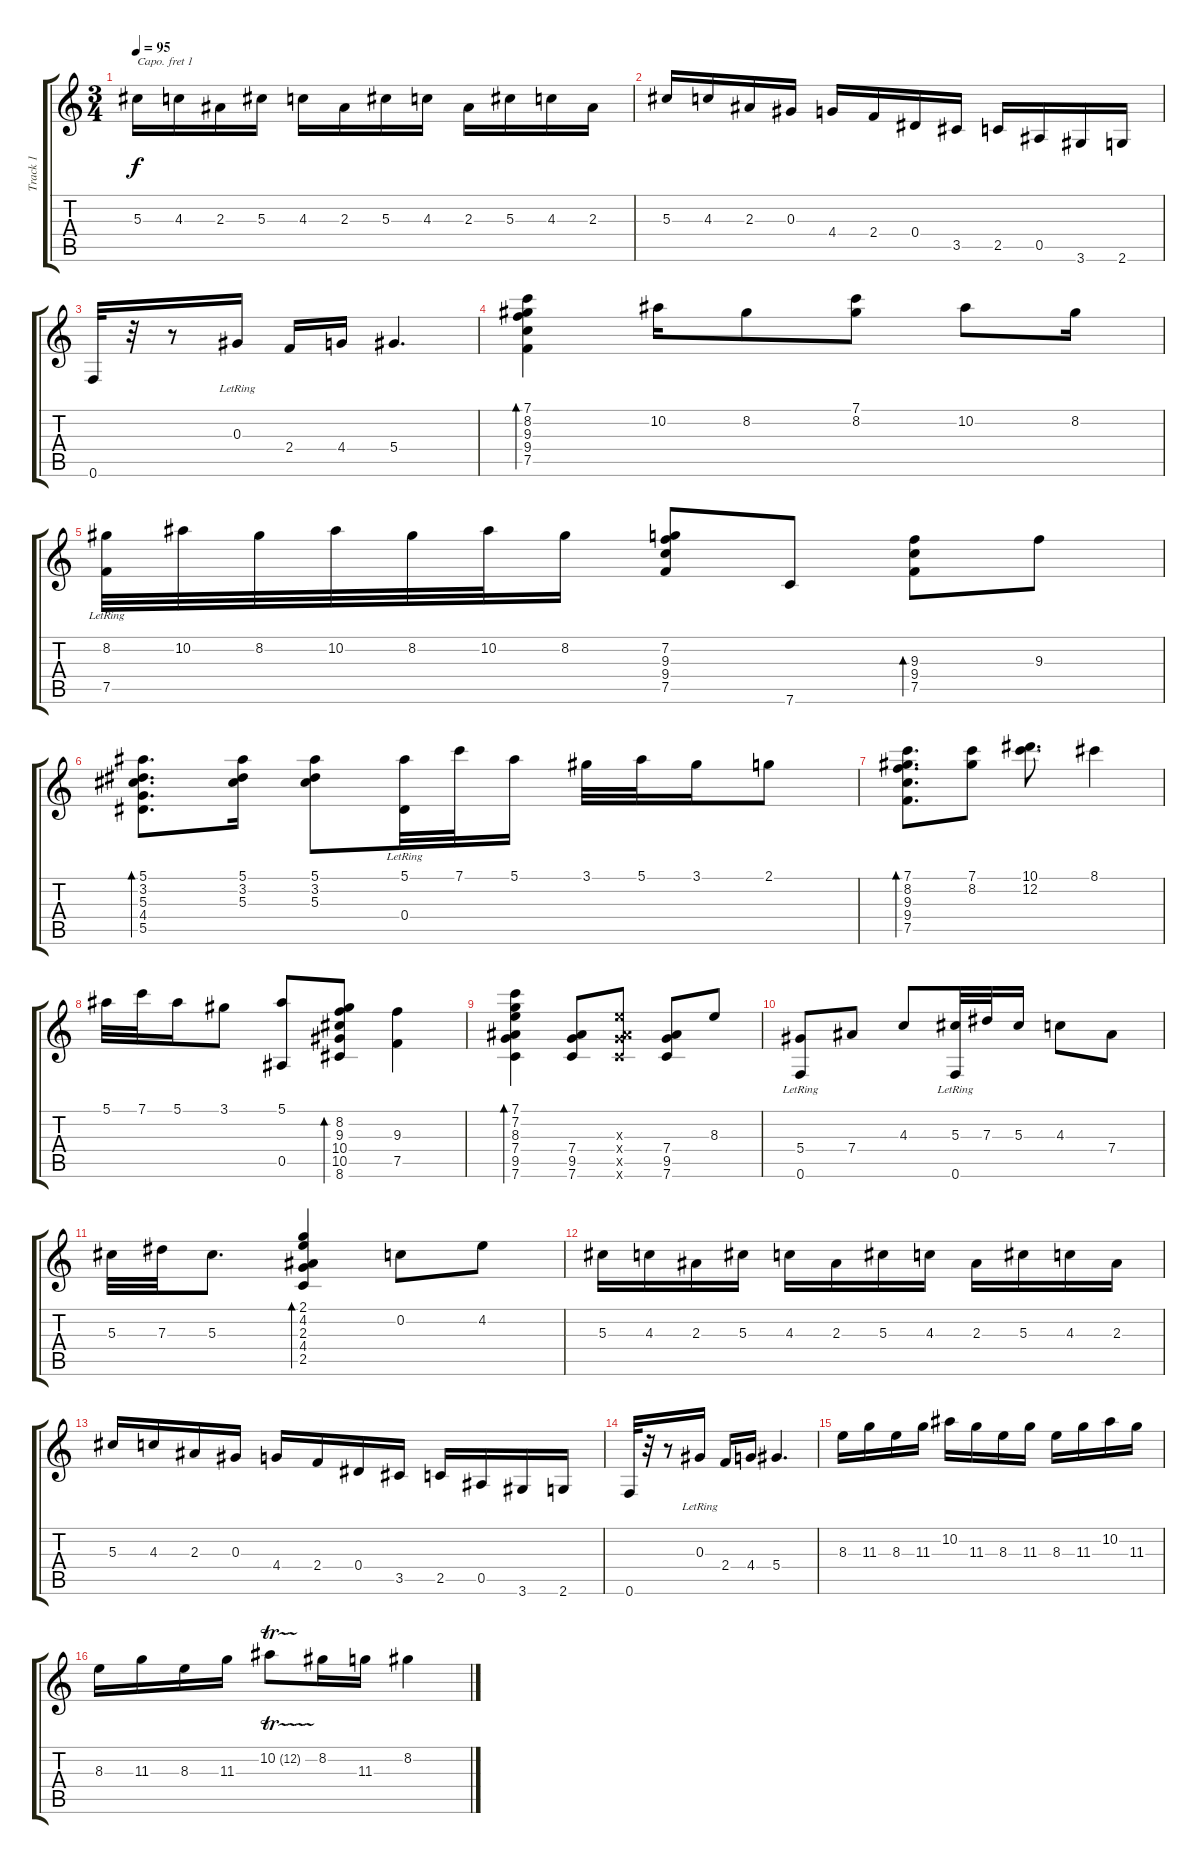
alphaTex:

\track ("Track 1" "Track 1") {instrument acousticguitarnylon}
\staff {score tabs}
\capo 1
\tuning (E4 B3 G3 D3 A2 E2) {hide}
\ts (3 4)
\tempo 95
\clef g2
\ks c
5.3.16{dy f} 4.3.16 2.3.16 5.3.16 4.3.16 2.3.16 5.3.16 4.3.16 2.3.16 5.3.16 4.3.16 2.3.16 |
5.3.16 4.3.16 2.3.16 0.3.16 4.4.16 2.4.16 0.4.16 3.5.16 2.5.16 0.5.16 3.6.16 2.6.16 |
0.6.32 r.32 r.8 0.3{lr}.16 2.4.16 4.4.16 5.4.4{d} |
(7.1 8.2 9.3 9.4 7.5).4{bd 120} 10.2.16 8.2.8 (7.1 8.2).8 10.2.8 8.2.16 |
(8.2 7.5{lr}).32 10.2.32 8.2.32 10.2.32 8.2.32 10.2.32 8.2.16 (7.2 9.3 9.4 7.5).8 7.6.8 (9.3 9.4 7.5).8{bd 240} 9.3.8 |
(5.1 3.2 5.3 4.4 5.5).8{d bd 240} (5.1 3.2 5.3).16 (5.1 3.2 5.3).8 (5.1 0.4{lr}).32 7.1.32 5.1.16 3.1.32 5.1.32 3.1.16 2.1.8 |
(7.1 8.2 9.3 9.4 7.5).8{d bd 240} (7.1 8.2).8 (10.1 12.2).8{d} 8.1.4 |
5.1.32 7.1.32 5.1.16 3.1.8 (5.1 0.5).8 (8.2 9.3 10.4 10.5 8.6).8{bd 120} (9.3 7.5).4 |
(7.1 7.2 8.3 7.4 9.5 7.6).4{bd 120} (7.4 9.5 7.6).8 (8.3{x} 7.4{x} 9.5{x} 7.6{x}).8 (7.4 9.5 7.6).8 8.3.8 |
(5.4 0.6{lr}).8 7.4.8 4.3.8 (5.3 0.6{lr}).32 7.3.32 5.3.16 4.3.8 7.4.8 |
5.3.32 7.3.32 5.3.8{d} (2.1 4.2 2.3 4.4 2.5).4{bd 240} 0.2.8 4.2.8 |
5.3.16 4.3.16 2.3.16 5.3.16 4.3.16 2.3.16 5.3.16 4.3.16 2.3.16 5.3.16 4.3.16 2.3.16 |
5.3.16 4.3.16 2.3.16 0.3.16 4.4.16 2.4.16 0.4.16 3.5.16 2.5.16 0.5.16 3.6.16 2.6.16 |
0.6.32 r.32 r.8 0.3{lr}.16 2.4.16 4.4.16 5.4.4{d} |
8.3.16 11.3.16 8.3.16 11.3.16 10.2.16 11.3.16 8.3.16 11.3.16 8.3.16 11.3.16 10.2.16 11.3.16 |
8.3.16 11.3.16 8.3.16 11.3.16 10.2{tr (12 32)}.8 8.2.16 11.3.16 8.2.4
